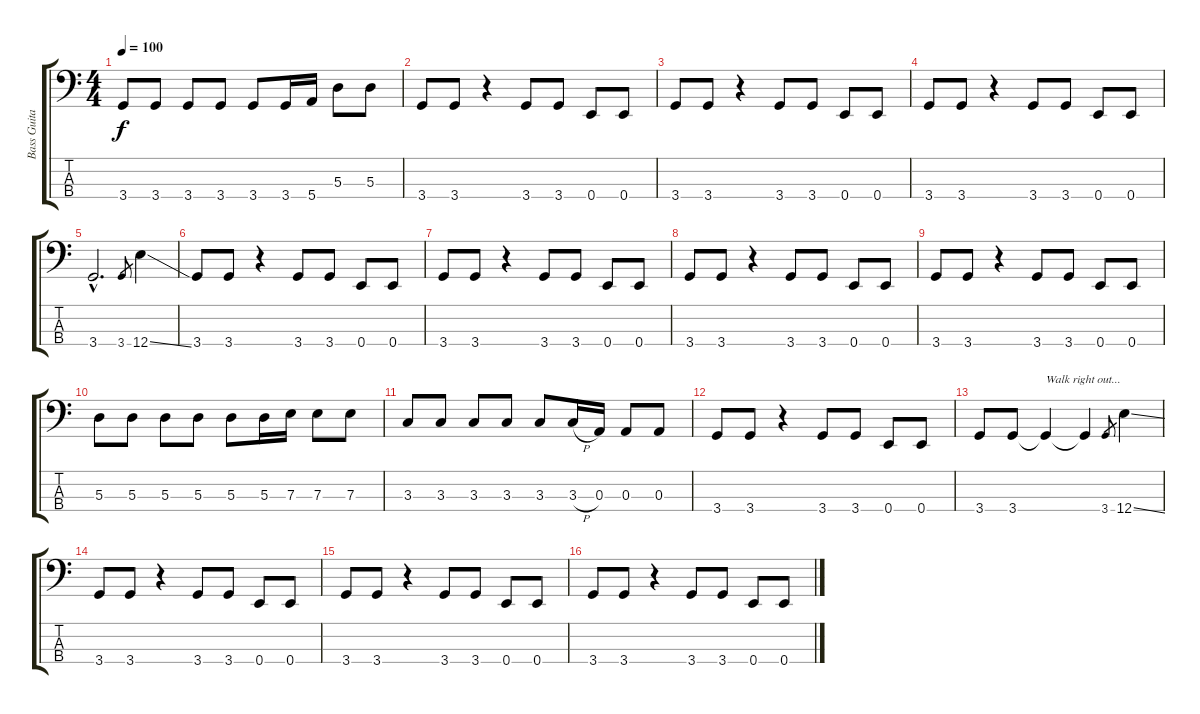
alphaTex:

\track ("Bass Guitar" "Bass Guita") {instrument electricbasspick}
\staff {score tabs}
\tuning (G2 D2 A1 E1) {hide}
\ts (4 4)
\tempo 100
\clef f4
\ks c
3.4.8{dy f} 3.4.8 3.4.8 3.4.8 3.4.8 3.4.16 5.4.16 5.3.8 5.3.8 |
3.4.8 3.4.8 r.4 3.4.8 3.4.8 0.4.8 0.4.8 |
3.4.8 3.4.8 r.4 3.4.8 3.4.8 0.4.8 0.4.8 |
3.4.8 3.4.8 r.4 3.4.8 3.4.8 0.4.8 0.4.8 |
3.4{hac}.2{d} 3.4.8{gr} 12.4{ss}.4 |
3.4.8 3.4.8 r.4 3.4.8 3.4.8 0.4.8 0.4.8 |
3.4.8 3.4.8 r.4 3.4.8 3.4.8 0.4.8 0.4.8 |
3.4.8 3.4.8 r.4 3.4.8 3.4.8 0.4.8 0.4.8 |
3.4.8 3.4.8 r.4 3.4.8 3.4.8 0.4.8 0.4.8 |
5.3.8 5.3.8 5.3.8 5.3.8 5.3.8 5.3.16 7.3.16 7.3.8 7.3.8 |
3.3.8 3.3.8 3.3.8 3.3.8 3.3.8 3.3{h}.16 0.3.16 0.3.8 0.3.8 |
3.4.8 3.4.8 r.4 3.4.8 3.4.8 0.4.8 0.4.8 |
3.4.8 3.4.8 3.4{t}.4{txt "Walk right out..."} 3.4{t}.4 3.4.8{gr} 12.4{ss}.4 |
3.4.8 3.4.8 r.4 3.4.8 3.4.8 0.4.8 0.4.8 |
3.4.8 3.4.8 r.4 3.4.8 3.4.8 0.4.8 0.4.8 |
3.4.8 3.4.8 r.4 3.4.8 3.4.8 0.4.8 0.4.8
